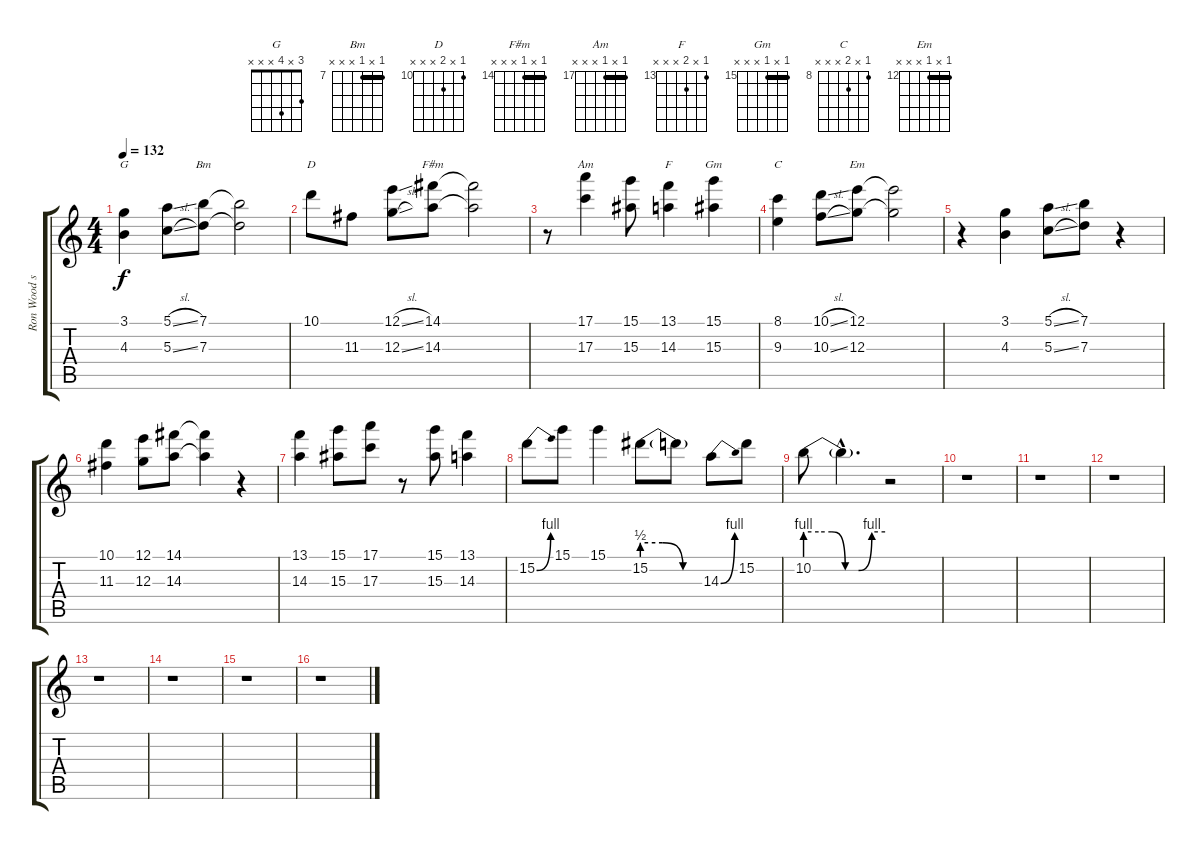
\track ("Ron Wood standard" "Ron Wood s") {instrument electricguitarjazz}
\staff {score tabs}
\tuning (E4 B3 G3 D3 A2 E2) {hide}
\chord ("G" 3 x 4 x x x)
\chord ("Bm" 7 x 7 x x x) {firstfret 7 barre 7}
\chord ("D" 10 x 11 x x x) {firstfret 10}
\chord ("F#m" 14 x 14 x x x) {firstfret 14 barre 14}
\chord ("Am" 17 x 17 x x x) {firstfret 17 barre 17}
\chord ("F" 13 x 14 x x x) {firstfret 13}
\chord ("Gm" 15 x 15 x x x) {firstfret 15 barre 15}
\chord ("C" 8 x 9 x x x) {firstfret 8}
\chord ("Em" 12 x 12 x x x) {firstfret 12 barre 12}
\ts (4 4)
\tempo 132
\clef g2
\ks c
(3.1 4.3).4{ch "G" dy f} (5.1{sl} 5.3{sl}).8 (7.1 7.3).8{ch "Bm"} (7.1{t} 7.3{t}).2 |
10.1.8{ch "D"} 11.3.8 (12.1{sl} 12.3{sl}).8 (14.1 14.3).8{ch "F#m"} (14.1{t} 14.3{t}).2 |
r.8 (17.1 17.3).4{ch "Am"} (15.1 15.3).8 (13.1 14.3).4{ch "F"} (15.1 15.3).4{ch "Gm"} |
(8.1 9.3).4{ch "C"} (10.1{sl} 10.3{sl}).8 (12.1 12.3).8{ch "Em"} (12.1{t} 12.3{t}).2 |
r.4 (3.1 4.3).4 (5.1{sl} 5.3{sl}).8 (7.1 7.3).8 r.4 |
(10.1 11.3).4 (12.1 12.3).8 (14.1 14.3).8 (14.1{t} 14.3{t}).4 r.4 |
(13.1 14.3).4 (15.1 15.3).8 (17.1 17.3).8 r.8 (15.1 15.3).8 (13.1 14.3).4 |
15.2{be (bend 0 0 60 4)}.8 15.1.8 15.1.4 15.2{be (custom 0 2 20 2 40 0 60 0)}.8 15.2{t}.8 14.3{be (bend 0 0 60 4)}.8 15.2.8 |
10.2{be (custom 0 4 10 4 20 4 30 0 40 0 50 4 60 4)}.8 10.2{hac t}.4{d} r.2 |
r.1 |
r.1 |
r.1 |
r.1 |
r.1 |
r.1 |
r.1
